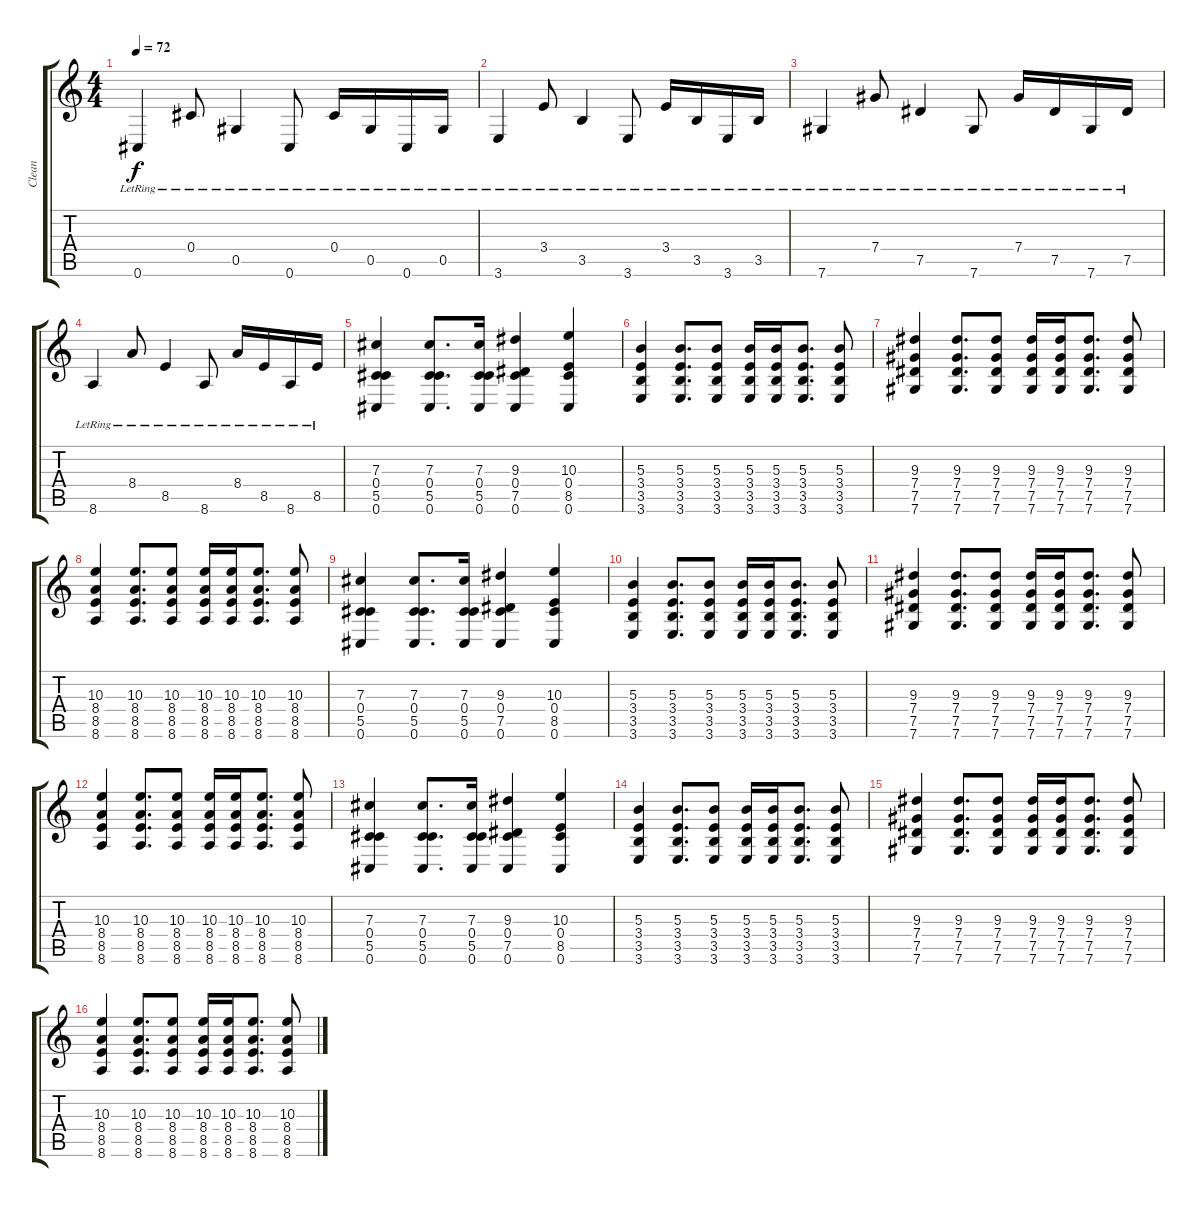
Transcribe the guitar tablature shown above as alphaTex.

\track ("Clean" "Clean") {instrument electricguitarclean}
\staff {score tabs}
\tuning (Eb4 Bb3 Gb3 Db3 Ab2 Db2) {hide}
\ts (4 4)
\tempo 72
\clef g2
\ks c
0.6{lr}.4{dy f} 0.4{lr}.8 0.5{lr}.4 0.6{lr}.8 0.4{lr}.16 0.5{lr}.16 0.6{lr}.16 0.5{lr}.16 |
3.6{lr}.4 3.4{lr}.8 3.5{lr}.4 3.6{lr}.8 3.4{lr}.16 3.5{lr}.16 3.6{lr}.16 3.5{lr}.16 |
7.6{lr}.4 7.4{lr}.8 7.5{lr}.4 7.6{lr}.8 7.4{lr}.16 7.5{lr}.16 7.6{lr}.16 7.5{lr}.16 |
8.6{lr}.4 8.4{lr}.8 8.5{lr}.4 8.6{lr}.8 8.4{lr}.16 8.5{lr}.16 8.6{lr}.16 8.5{lr}.16 |
(7.3 0.4 5.5 0.6).4 (7.3 0.4 5.5 0.6).8{d} (7.3 0.4 5.5 0.6).16 (9.3 0.4 7.5 0.6).4 (10.3 0.4 8.5 0.6).4 |
(5.3 3.4 3.5 3.6).4 (5.3 3.4 3.5 3.6).8{d} (5.3 3.4 3.5 3.6).8 (5.3 3.4 3.5 3.6).16 (5.3 3.4 3.5 3.6).16 (5.3 3.4 3.5 3.6).8{d} (5.3 3.4 3.5 3.6).8 |
(9.3 7.4 7.5 7.6).4 (9.3 7.4 7.5 7.6).8{d} (9.3 7.4 7.5 7.6).8 (9.3 7.4 7.5 7.6).16 (9.3 7.4 7.5 7.6).16 (9.3 7.4 7.5 7.6).8{d} (9.3 7.4 7.5 7.6).8 |
(10.3 8.4 8.5 8.6).4 (10.3 8.4 8.5 8.6).8{d} (10.3 8.4 8.5 8.6).8 (10.3 8.4 8.5 8.6).16 (10.3 8.4 8.5 8.6).16 (10.3 8.4 8.5 8.6).8{d} (10.3 8.4 8.5 8.6).8 |
(7.3 0.4 5.5 0.6).4 (7.3 0.4 5.5 0.6).8{d} (7.3 0.4 5.5 0.6).16 (9.3 0.4 7.5 0.6).4 (10.3 0.4 8.5 0.6).4 |
(5.3 3.4 3.5 3.6).4 (5.3 3.4 3.5 3.6).8{d} (5.3 3.4 3.5 3.6).8 (5.3 3.4 3.5 3.6).16 (5.3 3.4 3.5 3.6).16 (5.3 3.4 3.5 3.6).8{d} (5.3 3.4 3.5 3.6).8 |
(9.3 7.4 7.5 7.6).4 (9.3 7.4 7.5 7.6).8{d} (9.3 7.4 7.5 7.6).8 (9.3 7.4 7.5 7.6).16 (9.3 7.4 7.5 7.6).16 (9.3 7.4 7.5 7.6).8{d} (9.3 7.4 7.5 7.6).8 |
(10.3 8.4 8.5 8.6).4 (10.3 8.4 8.5 8.6).8{d} (10.3 8.4 8.5 8.6).8 (10.3 8.4 8.5 8.6).16 (10.3 8.4 8.5 8.6).16 (10.3 8.4 8.5 8.6).8{d} (10.3 8.4 8.5 8.6).8 |
(7.3 0.4 5.5 0.6).4 (7.3 0.4 5.5 0.6).8{d} (7.3 0.4 5.5 0.6).16 (9.3 0.4 7.5 0.6).4 (10.3 0.4 8.5 0.6).4 |
(5.3 3.4 3.5 3.6).4 (5.3 3.4 3.5 3.6).8{d} (5.3 3.4 3.5 3.6).8 (5.3 3.4 3.5 3.6).16 (5.3 3.4 3.5 3.6).16 (5.3 3.4 3.5 3.6).8{d} (5.3 3.4 3.5 3.6).8 |
(9.3 7.4 7.5 7.6).4 (9.3 7.4 7.5 7.6).8{d} (9.3 7.4 7.5 7.6).8 (9.3 7.4 7.5 7.6).16 (9.3 7.4 7.5 7.6).16 (9.3 7.4 7.5 7.6).8{d} (9.3 7.4 7.5 7.6).8 |
(10.3 8.4 8.5 8.6).4 (10.3 8.4 8.5 8.6).8{d} (10.3 8.4 8.5 8.6).8 (10.3 8.4 8.5 8.6).16 (10.3 8.4 8.5 8.6).16 (10.3 8.4 8.5 8.6).8{d} (10.3 8.4 8.5 8.6).8
